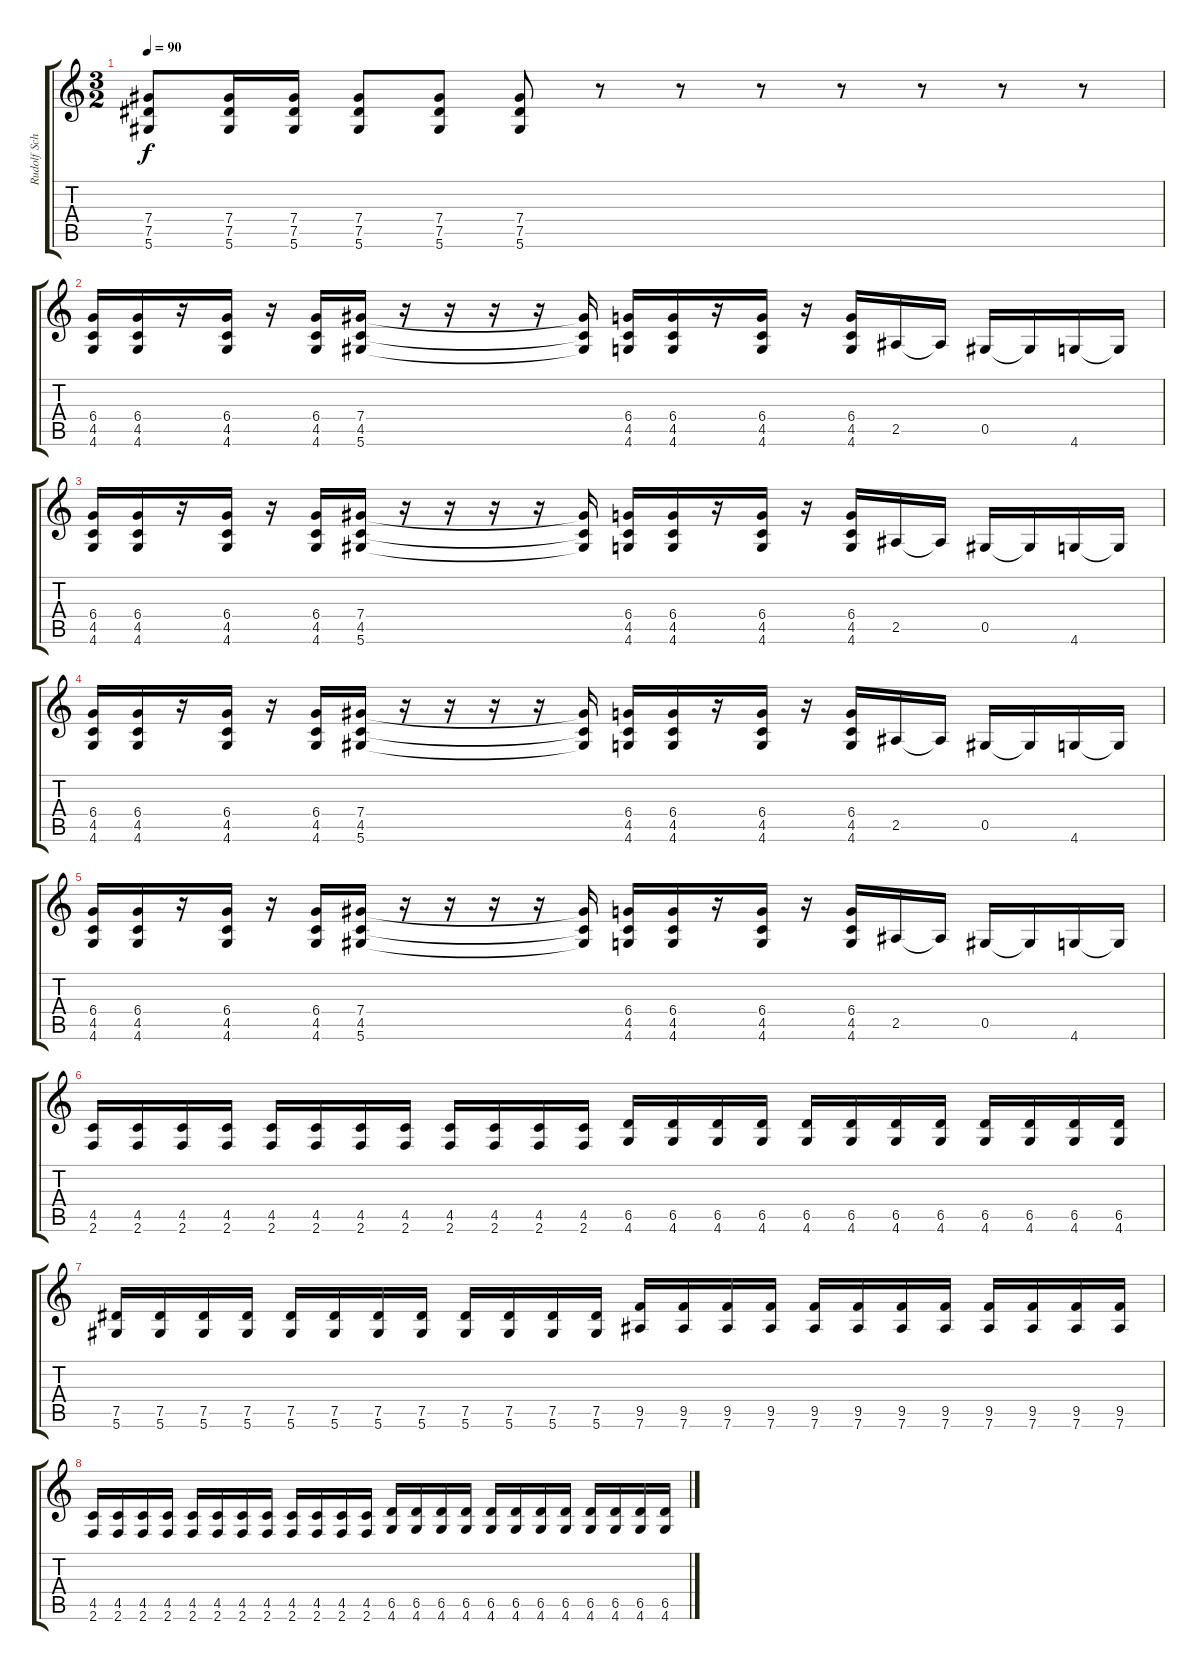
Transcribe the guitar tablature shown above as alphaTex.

\track ("Rudolf Schenker" "Rudolf Sch") {instrument distortionguitar}
\staff {score tabs}
\tuning (Eb4 Bb3 Gb3 Db3 Ab2 Eb2) {hide}
\ts (3 2)
\tempo 90
\clef g2
\ks c
(7.4 7.5 5.6).8{dy f} (7.4 7.5 5.6).16 (7.4 7.5 5.6).16 (7.4 7.5 5.6).8 (7.4 7.5 5.6).8 (7.4 7.5 5.6).8 r.8 r.8 r.8 r.8 r.8 r.8 r.8 |
(6.4 4.5 4.6).16 (6.4 4.5 4.6).16 r.16 (6.4 4.5 4.6).16 r.16 (6.4 4.5 4.6).16 (7.4 4.5 5.6).16 r.16 r.16 r.16 r.16 (7.4{t} 4.5{t} 5.6{t}).16 (6.4 4.5 4.6).16 (6.4 4.5 4.6).16 r.16 (6.4 4.5 4.6).16 r.16 (6.4 4.5 4.6).16 2.5.16 2.5{t}.16 0.5.16 0.5{t}.16 4.6.16 4.6{t}.16 |
(6.4 4.5 4.6).16 (6.4 4.5 4.6).16 r.16 (6.4 4.5 4.6).16 r.16 (6.4 4.5 4.6).16 (7.4 4.5 5.6).16 r.16 r.16 r.16 r.16 (7.4{t} 4.5{t} 5.6{t}).16 (6.4 4.5 4.6).16 (6.4 4.5 4.6).16 r.16 (6.4 4.5 4.6).16 r.16 (6.4 4.5 4.6).16 2.5.16 2.5{t}.16 0.5.16 0.5{t}.16 4.6.16 4.6{t}.16 |
(6.4 4.5 4.6).16 (6.4 4.5 4.6).16 r.16 (6.4 4.5 4.6).16 r.16 (6.4 4.5 4.6).16 (7.4 4.5 5.6).16 r.16 r.16 r.16 r.16 (7.4{t} 4.5{t} 5.6{t}).16 (6.4 4.5 4.6).16 (6.4 4.5 4.6).16 r.16 (6.4 4.5 4.6).16 r.16 (6.4 4.5 4.6).16 2.5.16 2.5{t}.16 0.5.16 0.5{t}.16 4.6.16 4.6{t}.16 |
(6.4 4.5 4.6).16 (6.4 4.5 4.6).16 r.16 (6.4 4.5 4.6).16 r.16 (6.4 4.5 4.6).16 (7.4 4.5 5.6).16 r.16 r.16 r.16 r.16 (7.4{t} 4.5{t} 5.6{t}).16 (6.4 4.5 4.6).16 (6.4 4.5 4.6).16 r.16 (6.4 4.5 4.6).16 r.16 (6.4 4.5 4.6).16 2.5.16 2.5{t}.16 0.5.16 0.5{t}.16 4.6.16 4.6{t}.16 |
(4.5 2.6).16 (4.5 2.6).16 (4.5 2.6).16 (4.5 2.6).16 (4.5 2.6).16 (4.5 2.6).16 (4.5 2.6).16 (4.5 2.6).16 (4.5 2.6).16 (4.5 2.6).16 (4.5 2.6).16 (4.5 2.6).16 (6.5 4.6).16 (6.5 4.6).16 (6.5 4.6).16 (6.5 4.6).16 (6.5 4.6).16 (6.5 4.6).16 (6.5 4.6).16 (6.5 4.6).16 (6.5 4.6).16 (6.5 4.6).16 (6.5 4.6).16 (6.5 4.6).16 |
(7.5 5.6).16 (7.5 5.6).16 (7.5 5.6).16 (7.5 5.6).16 (7.5 5.6).16 (7.5 5.6).16 (7.5 5.6).16 (7.5 5.6).16 (7.5 5.6).16 (7.5 5.6).16 (7.5 5.6).16 (7.5 5.6).16 (9.5 7.6).16 (9.5 7.6).16 (9.5 7.6).16 (9.5 7.6).16 (9.5 7.6).16 (9.5 7.6).16 (9.5 7.6).16 (9.5 7.6).16 (9.5 7.6).16 (9.5 7.6).16 (9.5 7.6).16 (9.5 7.6).16 |
(4.5 2.6).16 (4.5 2.6).16 (4.5 2.6).16 (4.5 2.6).16 (4.5 2.6).16 (4.5 2.6).16 (4.5 2.6).16 (4.5 2.6).16 (4.5 2.6).16 (4.5 2.6).16 (4.5 2.6).16 (4.5 2.6).16 (6.5 4.6).16 (6.5 4.6).16 (6.5 4.6).16 (6.5 4.6).16 (6.5 4.6).16 (6.5 4.6).16 (6.5 4.6).16 (6.5 4.6).16 (6.5 4.6).16 (6.5 4.6).16 (6.5 4.6).16 (6.5 4.6).16
